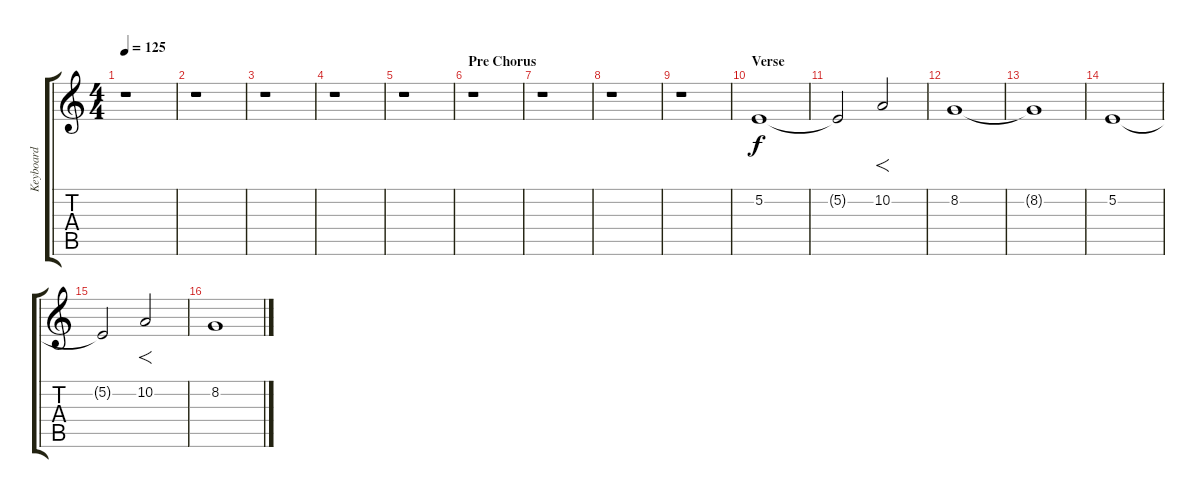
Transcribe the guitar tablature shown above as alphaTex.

\track ("Keyboard" "Keyboard") {instrument stringensemble1}
\staff {score tabs}
\tuning (E4 B3 G3 D3 A2 E2) {hide}
\ts (4 4)
\tempo 125
\clef g2
\ks c
r.1{dy f} |
r.1 |
r.1 |
r.1 |
r.1 |
\section ("" "Pre Chorus")
r.1 |
r.1 |
r.1 |
r.1 |
\section ("" "Verse")
5.2.1 |
5.2{t}.2 10.2.2{f} |
8.2.1 |
8.2{t}.1 |
5.2.1 |
5.2{t}.2 10.2.2{f} |
8.2.1
